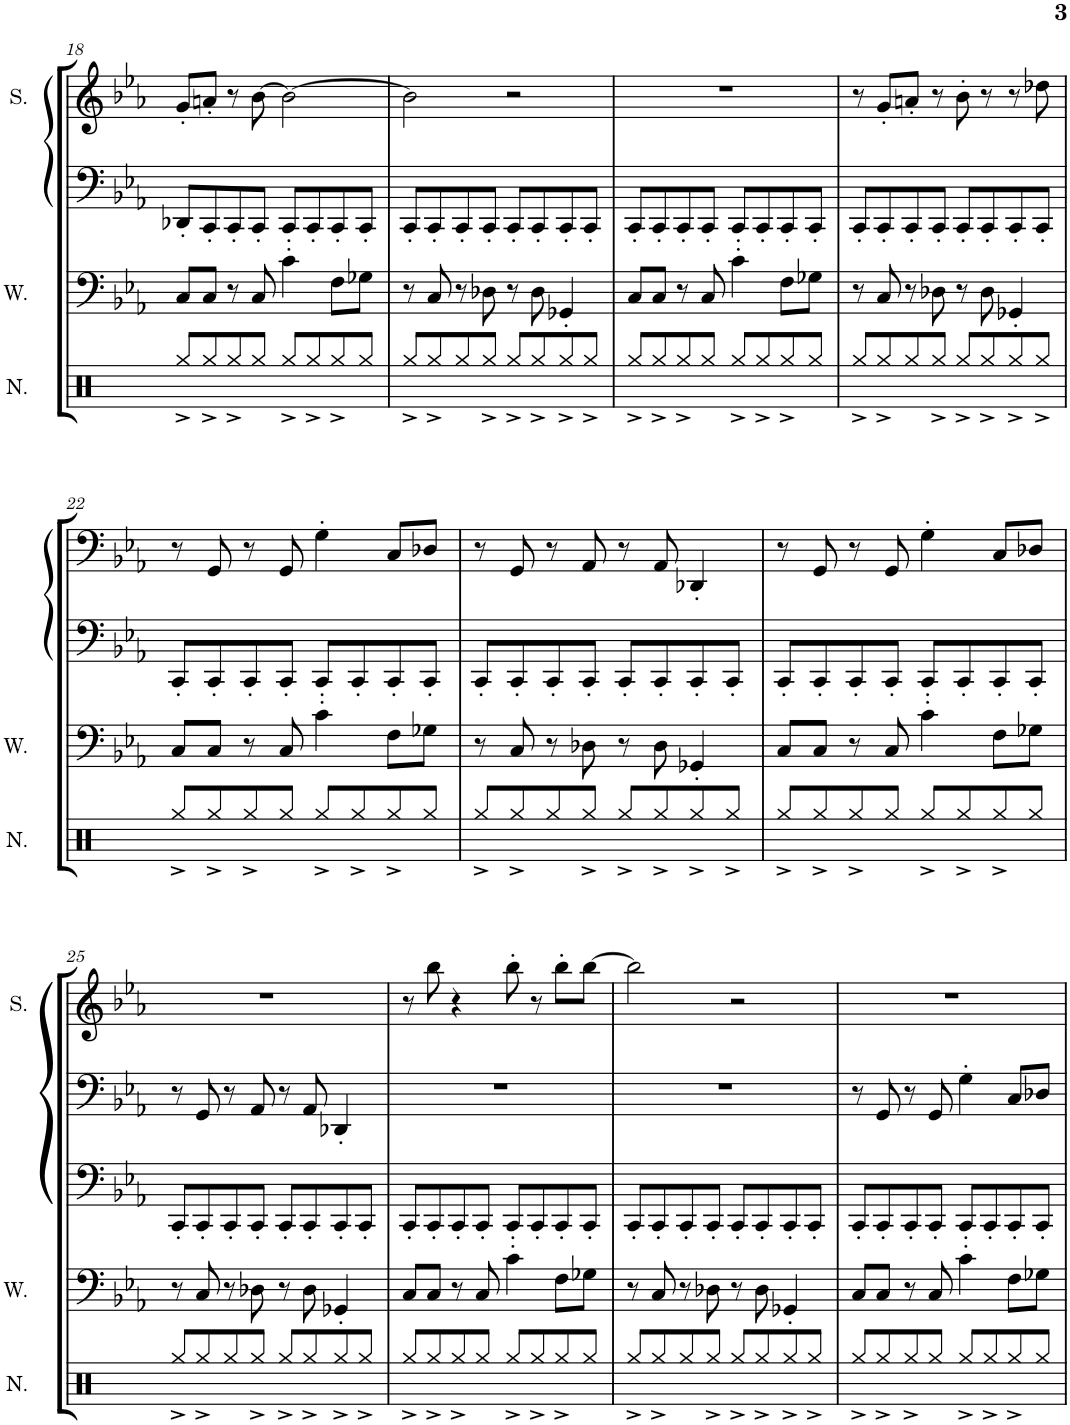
**kern	**kern	**kern	**kern	**kern
*part5	*part4	*part3	*part2	*part1
*staff5	*staff4	*staff3	*staff2	*staff1
*I"Noise	*I"Wave	*I"Saw Synthesizer	*I"Saw Synthesizer	*I"Square
*I'N.	*I'W.	*	*	*I'S.
!!LO:PB:g=z
*clefX	*clefF4	*clefF4	*clefF4	*clefG2
*k[]	*k[b-e-a-]	*k[b-e-a-]	*k[b-e-a-]	*k[b-e-a-]
*M2/2	*M2/2	*M2/2	*M2/2	*M2/2
*met(c|)	*met(c|)	*met(c|)	*met(c|)	*met(c|)
=18	=18	=18	=18	=18
8Rgg^/L	8C/L	8DD-X'/L	1r	8g'/L
8Rgg^/	8C/J	8CC'/	.	8an'/J
8Rgg^/	8r	8CC'/	.	8r
8Rgg/J	8C/	8CC'/J	.	[8b-\
8Rgg^/L	4c'\	8CC'/L	.	2b-\_
8Rgg^/	.	8CC'/	.	.
8Rgg^/	8F\L	8CC'/	.	.
8Rgg/J	8G-X\J	8CC'/J	.	.
=19	=19	=19	=19	=19
8Rgg^/L	8r	8CC'/L	1r	2b-\]
8Rgg^/	8C/	8CC'/	.	.
8Rgg/	8r	8CC'/	.	.
8Rgg^/J	8D-X\	8CC'/J	.	.
8Rgg^/L	8r	8CC'/L	.	2r
8Rgg^/	8D-\	8CC'/	.	.
8Rgg^/	4GG-X'/	8CC'/	.	.
8Rgg^/J	.	8CC'/J	.	.
=20	=20	=20	=20	=20
8Rgg^/L	8C/L	8CC'/L	1r	1r
8Rgg^/	8C/J	8CC'/	.	.
8Rgg^/	8r	8CC'/	.	.
8Rgg/J	8C/	8CC'/J	.	.
8Rgg^/L	4c'\	8CC'/L	.	.
8Rgg^/	.	8CC'/	.	.
8Rgg^/	8F\L	8CC'/	.	.
8Rgg/J	8G-X\J	8CC'/J	.	.
=21	=21	=21	=21	=21
8Rgg^/L	8r	8CC'/L	1r	8r
8Rgg^/	8C/	8CC'/	.	8g'/L
8Rgg/	8r	8CC'/	.	8an'/J
8Rgg^/J	8D-X\	8CC'/J	.	8r
8Rgg^/L	8r	8CC'/L	.	8b-'\
8Rgg^/	8D-\	8CC'/	.	8r
8Rgg^/	4GG-X'/	8CC'/	.	8r
8Rgg^/J	.	8CC'/J	.	8dd-X\
!!LO:LB:g=z
=22	=22	=22	=22	=22
8Rgg^/L	8C/L	8CC'/L	8r	1r
8Rgg^/	8C/J	8CC'/	8GG/	.
8Rgg^/	8r	8CC'/	8r	.
8Rgg/J	8C/	8CC'/J	8GG/	.
8Rgg^/L	4c'\	8CC'/L	4G'\	.
8Rgg^/	.	8CC'/	.	.
8Rgg^/	8F\L	8CC'/	8C/L	.
8Rgg/J	8G-X\J	8CC'/J	8D-X/J	.
=23	=23	=23	=23	=23
8Rgg^/L	8r	8CC'/L	8r	1r
8Rgg^/	8C/	8CC'/	8GG/	.
8Rgg/	8r	8CC'/	8r	.
8Rgg^/J	8D-X\	8CC'/J	8AA-/	.
8Rgg^/L	8r	8CC'/L	8r	.
8Rgg^/	8D-\	8CC'/	8AA-/	.
8Rgg^/	4GG-X'/	8CC'/	4DD-X'/	.
8Rgg^/J	.	8CC'/J	.	.
=24	=24	=24	=24	=24
8Rgg^/L	8C/L	8CC'/L	8r	1r
8Rgg^/	8C/J	8CC'/	8GG/	.
8Rgg^/	8r	8CC'/	8r	.
8Rgg/J	8C/	8CC'/J	8GG/	.
8Rgg^/L	4c'\	8CC'/L	4G'\	.
8Rgg^/	.	8CC'/	.	.
8Rgg^/	8F\L	8CC'/	8C/L	.
8Rgg/J	8G-X\J	8CC'/J	8D-X/J	.
!!LO:LB:g=z
=25	=25	=25	=25	=25
8Rgg^/L	8r	8CC'/L	8r	1r
8Rgg^/	8C/	8CC'/	8GG/	.
8Rgg/	8r	8CC'/	8r	.
8Rgg^/J	8D-X\	8CC'/J	8AA-/	.
8Rgg^/L	8r	8CC'/L	8r	.
8Rgg^/	8D-\	8CC'/	8AA-/	.
8Rgg^/	4GG-X'/	8CC'/	4DD-X'/	.
8Rgg^/J	.	8CC'/J	.	.
=26	=26	=26	=26	=26
8Rgg^/L	8C/L	8CC'/L	1r	8r
8Rgg^/	8C/J	8CC'/	.	8bb-\
8Rgg^/	8r	8CC'/	.	4r
8Rgg/J	8C/	8CC'/J	.	.
8Rgg^/L	4c'\	8CC'/L	.	8bb-'\
8Rgg^/	.	8CC'/	.	8r
8Rgg^/	8F\L	8CC'/	.	8bb-'\L
8Rgg/J	8G-X\J	8CC'/J	.	[8bb-\J
=27	=27	=27	=27	=27
8Rgg^/L	8r	8CC'/L	1r	2bb-\]
8Rgg^/	8C/	8CC'/	.	.
8Rgg/	8r	8CC'/	.	.
8Rgg^/J	8D-X\	8CC'/J	.	.
8Rgg^/L	8r	8CC'/L	.	2r
8Rgg^/	8D-\	8CC'/	.	.
8Rgg^/	4GG-X'/	8CC'/	.	.
8Rgg^/J	.	8CC'/J	.	.
=28	=28	=28	=28	=28
8Rgg^/L	8C/L	8CC'/L	8r	1r
8Rgg^/	8C/J	8CC'/	8GG/	.
8Rgg^/	8r	8CC'/	8r	.
8Rgg/J	8C/	8CC'/J	8GG/	.
8Rgg^/L	4c'\	8CC'/L	4G'\	.
8Rgg^/	.	8CC'/	.	.
8Rgg^/	8F\L	8CC'/	8C/L	.
8Rgg/J	8G-X\J	8CC'/J	8D-X/J	.
=	=	=	=	=
*-	*-	*-	*-	*-
